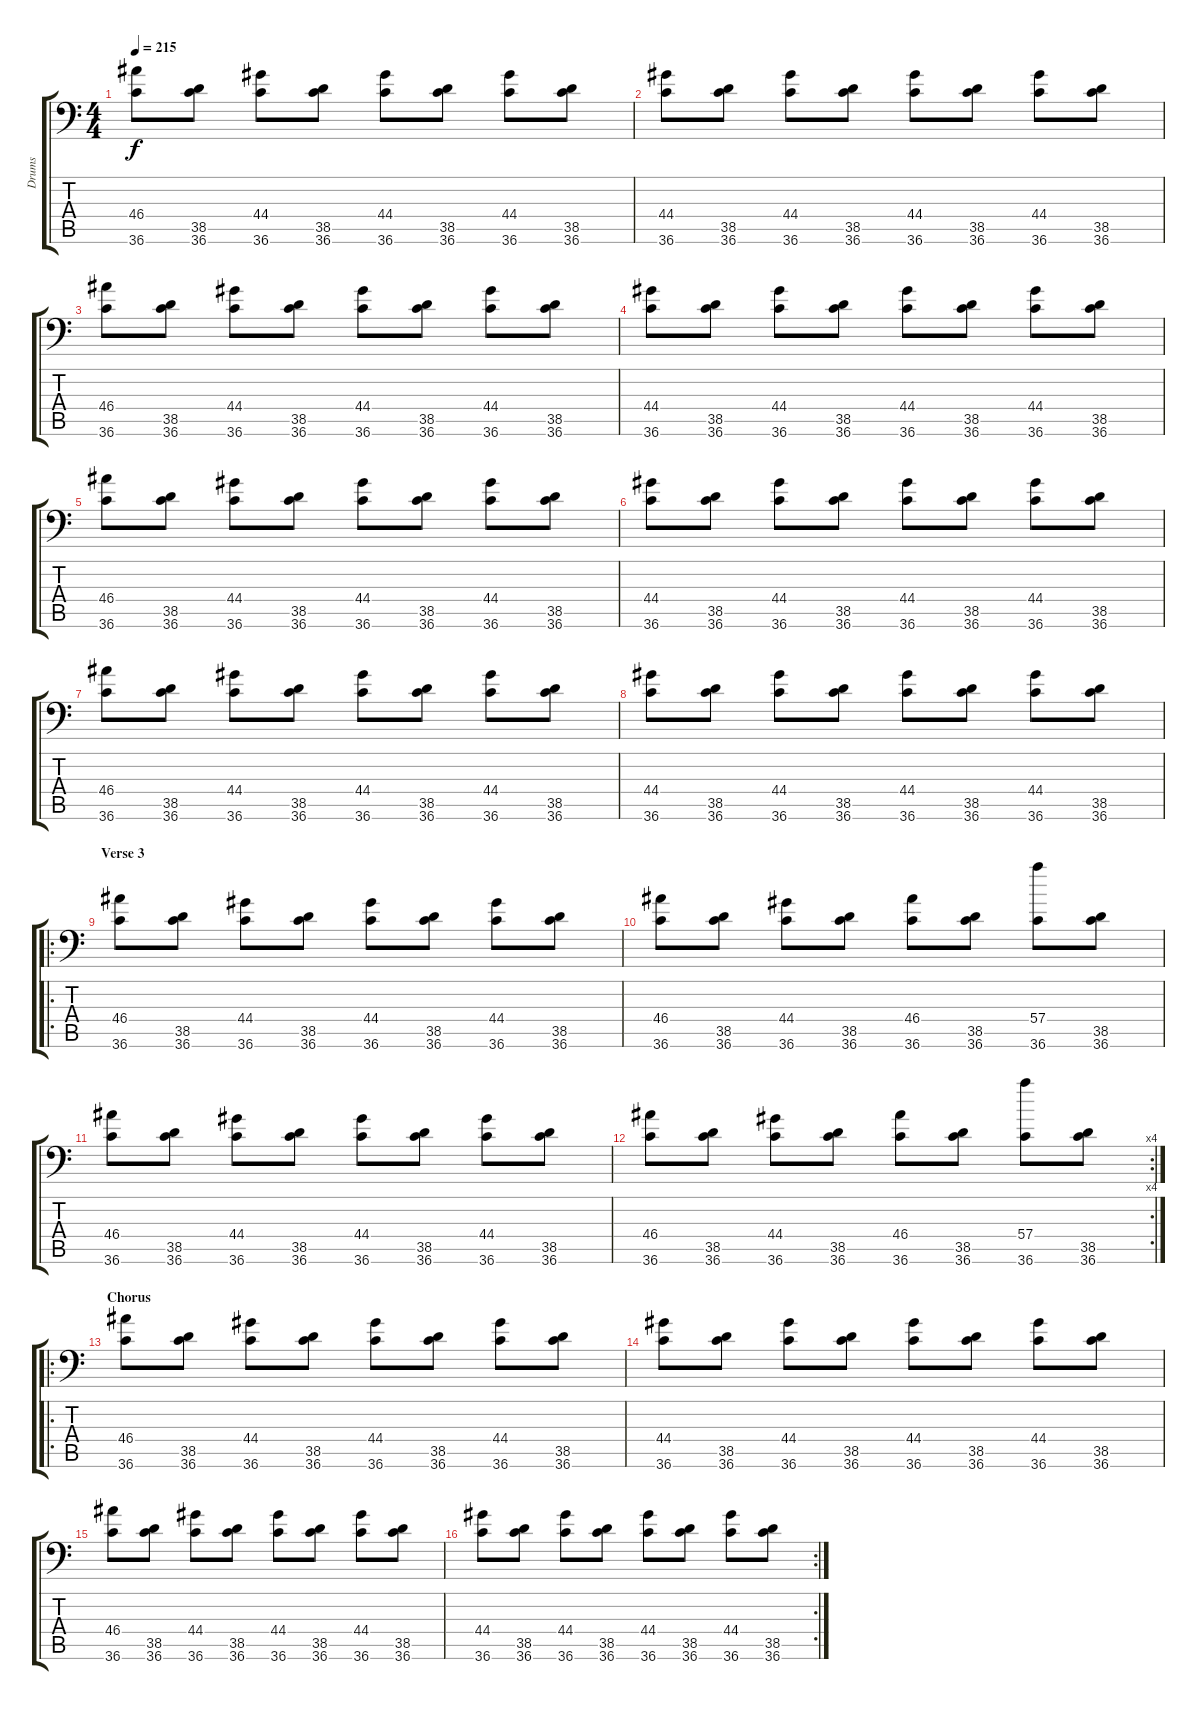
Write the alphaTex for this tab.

\track ("Drums" "Drums") {instrument acousticgrandpiano}
\staff {score tabs}
\tuning (C-1 C-1 C-1 C-1 C-1 C-1) {hide}
\ts (4 4)
\tempo 215
\clef f4
\ks c
(46.4 36.6).8{dy f} (38.5 36.6).8 (44.4 36.6).8 (38.5 36.6).8 (44.4 36.6).8 (38.5 36.6).8 (44.4 36.6).8 (38.5 36.6).8 |
(44.4 36.6).8 (38.5 36.6).8 (44.4 36.6).8 (38.5 36.6).8 (44.4 36.6).8 (38.5 36.6).8 (44.4 36.6).8 (38.5 36.6).8 |
(46.4 36.6).8 (38.5 36.6).8 (44.4 36.6).8 (38.5 36.6).8 (44.4 36.6).8 (38.5 36.6).8 (44.4 36.6).8 (38.5 36.6).8 |
(44.4 36.6).8 (38.5 36.6).8 (44.4 36.6).8 (38.5 36.6).8 (44.4 36.6).8 (38.5 36.6).8 (44.4 36.6).8 (38.5 36.6).8 |
(46.4 36.6).8 (38.5 36.6).8 (44.4 36.6).8 (38.5 36.6).8 (44.4 36.6).8 (38.5 36.6).8 (44.4 36.6).8 (38.5 36.6).8 |
(44.4 36.6).8 (38.5 36.6).8 (44.4 36.6).8 (38.5 36.6).8 (44.4 36.6).8 (38.5 36.6).8 (44.4 36.6).8 (38.5 36.6).8 |
(46.4 36.6).8 (38.5 36.6).8 (44.4 36.6).8 (38.5 36.6).8 (44.4 36.6).8 (38.5 36.6).8 (44.4 36.6).8 (38.5 36.6).8 |
(44.4 36.6).8 (38.5 36.6).8 (44.4 36.6).8 (38.5 36.6).8 (44.4 36.6).8 (38.5 36.6).8 (44.4 36.6).8 (38.5 36.6).8 |
\ro
\section ("" "Verse 3")
(46.4 36.6).8 (38.5 36.6).8 (44.4 36.6).8 (38.5 36.6).8 (44.4 36.6).8 (38.5 36.6).8 (44.4 36.6).8 (38.5 36.6).8 |
(46.4 36.6).8 (38.5 36.6).8 (44.4 36.6).8 (38.5 36.6).8 (46.4 36.6).8 (38.5 36.6).8 (57.4 36.6).8 (38.5 36.6).8 |
(46.4 36.6).8 (38.5 36.6).8 (44.4 36.6).8 (38.5 36.6).8 (44.4 36.6).8 (38.5 36.6).8 (44.4 36.6).8 (38.5 36.6).8 |
\rc 4
(46.4 36.6).8 (38.5 36.6).8 (44.4 36.6).8 (38.5 36.6).8 (46.4 36.6).8 (38.5 36.6).8 (57.4 36.6).8 (38.5 36.6).8 |
\ro
\section ("" "Chorus")
(46.4 36.6).8 (38.5 36.6).8 (44.4 36.6).8 (38.5 36.6).8 (44.4 36.6).8 (38.5 36.6).8 (44.4 36.6).8 (38.5 36.6).8 |
(44.4 36.6).8 (38.5 36.6).8 (44.4 36.6).8 (38.5 36.6).8 (44.4 36.6).8 (38.5 36.6).8 (44.4 36.6).8 (38.5 36.6).8 |
(46.4 36.6).8 (38.5 36.6).8 (44.4 36.6).8 (38.5 36.6).8 (44.4 36.6).8 (38.5 36.6).8 (44.4 36.6).8 (38.5 36.6).8 |
\rc 2
(44.4 36.6).8 (38.5 36.6).8 (44.4 36.6).8 (38.5 36.6).8 (44.4 36.6).8 (38.5 36.6).8 (44.4 36.6).8 (38.5 36.6).8
